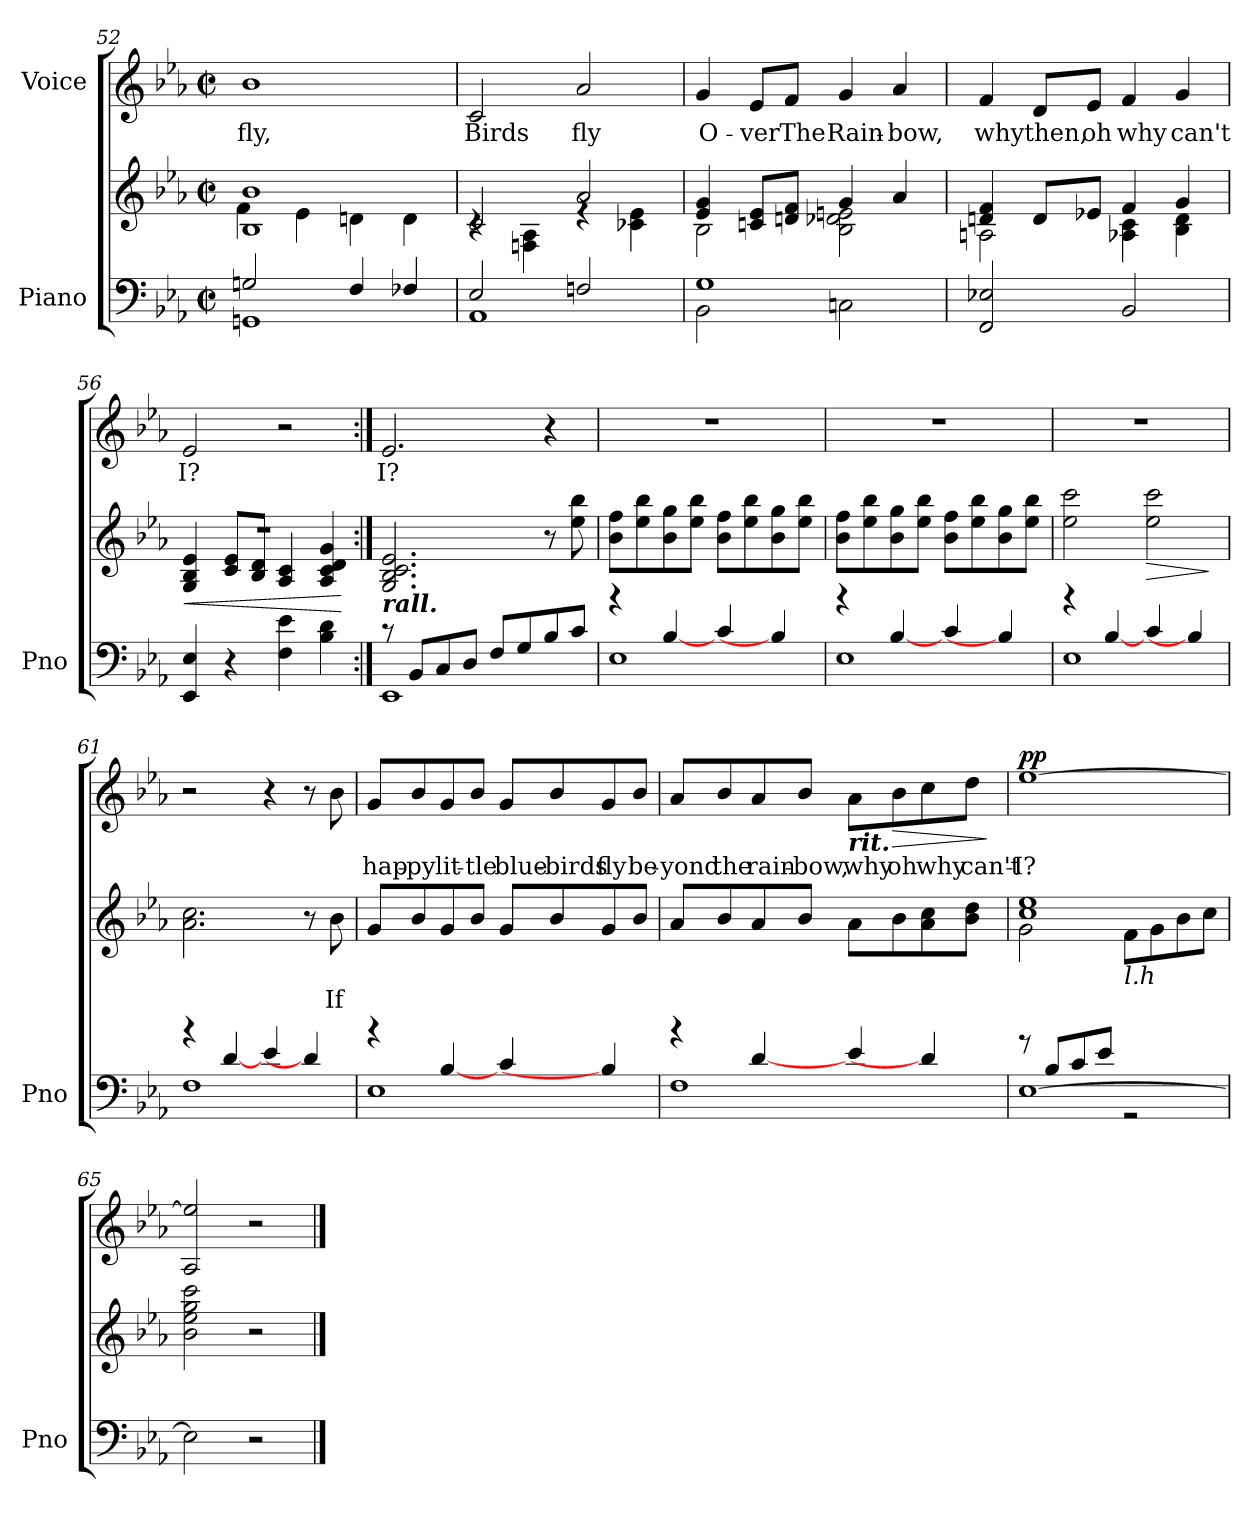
**kern	**kern	**text	**dynam	**kern	**text	**dynam
*part2	*part2	*part2	*part2	*part1	*part1	*part1
*staff3	*staff2	*staff2	*staff2/3	*staff1	*staff1	*staff1
*I"Piano	*	*	*	*I"Voice	*	*
*I'Pno	*	*	*	*	*	*
*clefF4	*clefG2	*	*	*clefG2	*	*
*k[b-e-a-]	*k[b-e-a-]	*	*	*k[b-e-a-]	*	*
*M2/2	*M2/2	*	*	*M2/2	*	*
*met(c|)	*met(c|)	*	*	*met(c|)	*	*
=52	=52	=52	=52	=52	=52	=52
*^	*^	*	*	*	*	*
!	!	!	!	!	!	!	!LO:LY:b	!
2Gni/	1GGni	1B- 1b-	4f\	.	.	1b-	fly,	.
.	.	.	4e-\	.	.	.	.	.
4F/	.	.	4dni\	.	.	.	.	.
4F-X/	.	.	4d\	.	.	.	.	.
=53	=53	=53	=53	=53	=53	=53	=53	=53
!	!	!	!	!	!	!	!LO:LY:b	!
1AA-	2E-/	2c/	4rc	.	.	2c/	Birds	.
.	.	.	4Fn\ 4A-\	.	.	.	.	.
!	!	!	!	!	!	!	!LO:LY:b	!
.	2Fn/	2a-/	4re	.	.	2a-/	fly	.
.	.	.	4c-X\ 4e-\	.	.	.	.	.
!!LO:LB:g=z
=54	=54	=54	=54	=54	=54	=54	=54	=54
!	!	!	!	!	!	!	!LO:LY:b	!
1G	2BB-\	4e-/ 4g/	2B-\	.	.	4g/	O-	.
!	!	!	!	!	!	!	!LO:LY:b	!
.	.	8cn/ 8e-/L	.	.	.	8e-/L	-ver	.
!	!	!	!	!	!	!	!LO:LY:b	!
.	.	8dn/ 8f/J	.	.	.	8f/J	The	.
!	!	!	!	!	!	!	!LO:LY:b	!
.	2Cni\	4g/	2B-\ 2d-X\ 2en\	.	.	4g/	Rain-	.
!	!	!	!	!	!	!	!LO:LY:b	!
.	.	4a-/	.	.	.	4a-/	-bow,	.
*v	*v	*	*	*	*	*	*	*
=55	=55	=55	=55	=55	=55	=55	=55
!	!	!	!	!	!	!LO:LY:b	!
2FF/ 2E-X/	4dn/ 4f/	2An\	.	.	4f/	why	.
!	!	!	!	!	!	!LO:LY:b	!
.	8d/L	.	.	.	8d/L	then,	.
!	!	!	!	!	!	!LO:LY:b	!
.	8e-X/J	.	.	.	8e-/J	oh	.
!	!	!	!	!	!	!LO:LY:b	!
2BB-/	4f/	4A-X\ 4c\	.	.	4f/	why	.
!	!	!	!	!	!	!LO:LY:b	!
.	4g/	4B-\ 4d\	.	.	4g/	can't	.
=56	=56	=56	=56	=56	=56	=56	=56
!	!	!	!	!LO:HP:b	!	!LO:LY:b	!
4EE-/ 4E-/	1r	4G/ 4B-/ 4e-/	.	<	2e-/	I?	.
4r	.	8c/ 8e-/L	.	.	.	.	.
.	.	8B-/ 8d/J	.	.	.	.	.
4F\ 4e-\	.	4A-/ 4c/	.	.	2r	.	.
4B-\ 4d\	.	4A-/ 4c/ 4d/ 4g/	.	.	.	.	.
*	*v	*v	*	*	*	*	*
.	.	.	[	.	.	.
=57:|!	=57:|!	=57:|!	=57:|!	=57:|!	=57:|!	=57:|!
*^	*	*	*	*	*	*
!	!	!LO:TX:b:Bi:t=rall.	!	!	!	!	!
!	!	!	!	!	!	!LO:LY:b	!
1EE-	8rc	2.G/ 2.B-/ 2.c/ 2.e-/	.	.	2.e-/	I?	.
.	8BB-/L	.	.	.	.	.	.
.	8C/	.	.	.	.	.	.
.	8D/J	.	.	.	.	.	.
.	8F/L	.	.	.	.	.	.
.	8G/	.	.	.	.	.	.
.	8B-/	8r	.	.	4r	.	.
.	8c/J	8ee-\ 8bb-\	.	.	.	.	.
!!LO:PB:g=z
=58	=58	=58	=58	=58	=58	=58	=58
1E-	4rb	8b-\ 8ff\L	.	.	1r	.	.
.	.	8ee-\ 8bb-\	.	.	.	.	.
.	[4B-/	8b-\ 8gg\	.	.	.	.	.
.	.	8ee-\ 8bb-\J	.	.	.	.	.
.	4c/	8b-\ 8ff\L	.	.	.	.	.
.	.	8ee-\ 8bb-\	.	.	.	.	.
.	4B-/]	8b-\ 8gg\	.	.	.	.	.
.	.	8ee-\ 8bb-\J	.	.	.	.	.
=59	=59	=59	=59	=59	=59	=59	=59
1E-	4rb	8b-\ 8ff\L	.	.	1r	.	.
.	.	8ee-\ 8bb-\	.	.	.	.	.
.	[4B-/	8b-\ 8gg\	.	.	.	.	.
.	.	8ee-\ 8bb-\J	.	.	.	.	.
.	4c/	8b-\ 8ff\L	.	.	.	.	.
.	.	8ee-\ 8bb-\	.	.	.	.	.
.	4B-/]	8b-\ 8gg\	.	.	.	.	.
.	.	8ee-\ 8bb-\J	.	.	.	.	.
=60	=60	=60	=60	=60	=60	=60	=60
1E-	4rb	2ee-\ 2ccc\	.	.	1r	.	.
.	[4B-/	.	.	.	.	.	.
!	!	!	!	!LO:HP:b	!	!	!
.	4c/	2ee-\ 2ccc\	.	>	.	.	.
.	4B-/]	.	.	.	.	.	.
*v	*v	*	*	*	*	*	*
.	.	.	]	.	.	.
=61	=61	=61	=61	=61	=61	=61
*^	*	*	*	*	*	*
1F	4rb	2.a-\ 2.cc\	.	.	2r	.	.
.	[4d/	.	.	.	.	.	.
.	4e-/	.	.	.	4r	.	.
.	4d/]	8r	.	.	8r	.	.
!	!	!	!LO:LY:b	!	!	!	!
.	.	8b-\	If	.	8b-\	.	.
!!LO:LB:g=z
=62	=62	=62	=62	=62	=62	=62	=62
!	!	!	!	!	!	!LO:LY:b	!
1E-	4rb	8g/L	.	.	8g/L	-hap-	.
!	!	!	!	!	!	!LO:LY:b	!
.	.	8b-/	.	.	8b-/	-py	.
!	!	!	!	!	!	!LO:LY:b	!
.	[4B-/	8g/	.	.	8g/	lit-	.
!	!	!	!	!	!	!LO:LY:b	!
.	.	8b-/J	.	.	8b-/J	-tle	.
!	!	!	!	!	!	!LO:LY:b	!
.	4c/	8g/L	.	.	8g/L	blue-	.
!	!	!	!	!	!	!LO:LY:b	!
.	.	8b-/	.	.	8b-/	-birds	.
!	!	!	!	!	!	!LO:LY:b	!
.	4B-/]	8g/	.	.	8g/	fly	.
!	!	!	!	!	!	!LO:LY:b	!
.	.	8b-/J	.	.	8b-/J	be-	.
=63	=63	=63	=63	=63	=63	=63	=63
!	!	!	!	!	!	!LO:LY:b	!
1F	4rb	8a-/L	.	.	8a-/L	-yond	.
!	!	!	!	!	!	!LO:LY:b	!
.	.	8b-/	.	.	8b-/	the	.
!	!	!	!	!	!	!LO:LY:b	!
.	[4d/	8a-/	.	.	8a-/	rain-	.
!	!	!	!	!	!	!LO:LY:b	!
.	.	8b-/J	.	.	8b-/J	-bow,	.
!	!	!	!	!	!LO:TX:b:Bi:t=rit.	!	!
!	!	!	!	!	!	!LO:LY:b	!
.	4e-/	8a-\L	.	.	8a-\L	why	.
!	!	!	!	!	!	!LO:LY:b	!LO:HP:b
.	.	8b-\	.	.	8b-\	oh	>
!	!	!	!	!	!	!LO:LY:b	!
.	4d/]	8a-\ 8cc\	.	.	8cc\	why	.
!	!	!	!	!	!	!LO:LY:b	!
.	.	8b-\ 8dd\J	.	.	8dd\J	can't-	.
*v	*v	*	*	*	*	*	*
.	.	.	.	.	.	]
!!LO:LB:g=z
=64	=64	=64	=64	=64	=64	=64
*^	*^	*	*	*	*	*
!	!	!	!	!	!	!	!LO:LY:b	!LO:DY:b
[1E-	8rg	1cc 1ee-	2g\	.	.	[1ee-	I?	pp
.	8B-/L	.	.	.	.	.	.	.
.	8c/	.	.	.	.	.	.	.
.	8e-/J	.	.	.	.	.	.	.
!	!	!	!LO:TX:b:i:t=l.h	!	!	!	!	!
.	2r	.	8f\L	.	.	.	.	.
.	.	.	8g\	.	.	.	.	.
.	.	.	8b-\	.	.	.	.	.
.	.	.	8cc\J	.	.	.	.	.
*v	*v	*	*	*	*	*	*	*
=65	=65	=65	=65	=65	=65	=65	=65
!	!LO:TX:b:i:t=ten.	!	!	!	!	!	!
*	*v	*v	*	*	*	*	*
2E-\]	2b-\ 2ee-\ 2gg\ 2ccc\	.	.	2A-/ 2ee-/]	.	.
2r	2r	.	.	2r	.	.
==	==	==	==	==	==	==
*-	*-	*-	*-	*-	*-	*-
